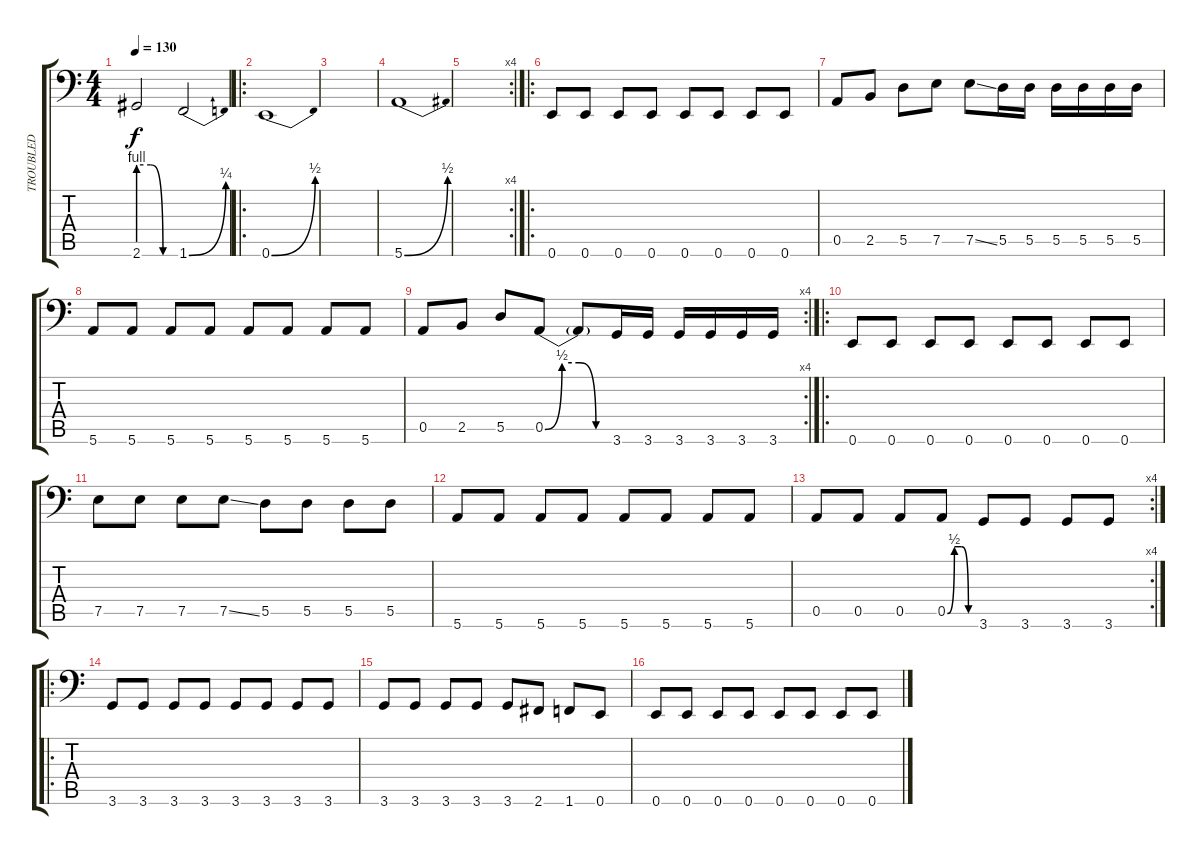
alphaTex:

\track ("TROUBLED" "TROUBLED") {instrument electricbasspick}
\staff {score tabs}
\tuning (E3 B2 G2 D2 A1 E1) {hide}
\ts (4 4)
\tempo 130
\clef f4
\ks c
2.6{be (custom 0 4 20 4 40 0 60 0)}.2{dy f} 1.6{be (bend 0 0 60 1)}.2 |
\ro
0.6{be (bend 0 0 60 2)}.1 |
|
5.6{be (bend 0 0 60 2)}.1 |
\rc 4
|
\ro
0.6.8 0.6.8 0.6.8 0.6.8 0.6.8 0.6.8 0.6.8 0.6.8 |
0.5.8 2.5.8 5.5.8 7.5.8 7.5{ss}.8 5.5.16 5.5.16 5.5.16 5.5.16 5.5.16 5.5.16 |
5.6.8 5.6.8 5.6.8 5.6.8 5.6.8 5.6.8 5.6.8 5.6.8 |
\rc 4
0.5.8 2.5.8 5.5.8 0.5{be (custom 0 0 15 2 30 2 45 0 60 0)}.8 0.5{t}.8 3.6.16 3.6.16 3.6.16 3.6.16 3.6.16 3.6.16 |
\ro
0.6.8 0.6.8 0.6.8 0.6.8 0.6.8 0.6.8 0.6.8 0.6.8 |
7.5.8 7.5.8 7.5.8 7.5{ss}.8 5.5.8 5.5.8 5.5.8 5.5.8 |
5.6.8 5.6.8 5.6.8 5.6.8 5.6.8 5.6.8 5.6.8 5.6.8 |
\rc 4
0.5.8 0.5.8 0.5.8 0.5{be (custom 0 0 15 2 30 2 45 0 60 0)}.8 3.6.8 3.6.8 3.6.8 3.6.8 |
\ro
3.6.8 3.6.8 3.6.8 3.6.8 3.6.8 3.6.8 3.6.8 3.6.8 |
3.6.8 3.6.8 3.6.8 3.6.8 3.6.8 2.6.8 1.6.8 0.6.8 |
0.6.8 0.6.8 0.6.8 0.6.8 0.6.8 0.6.8 0.6.8 0.6.8
